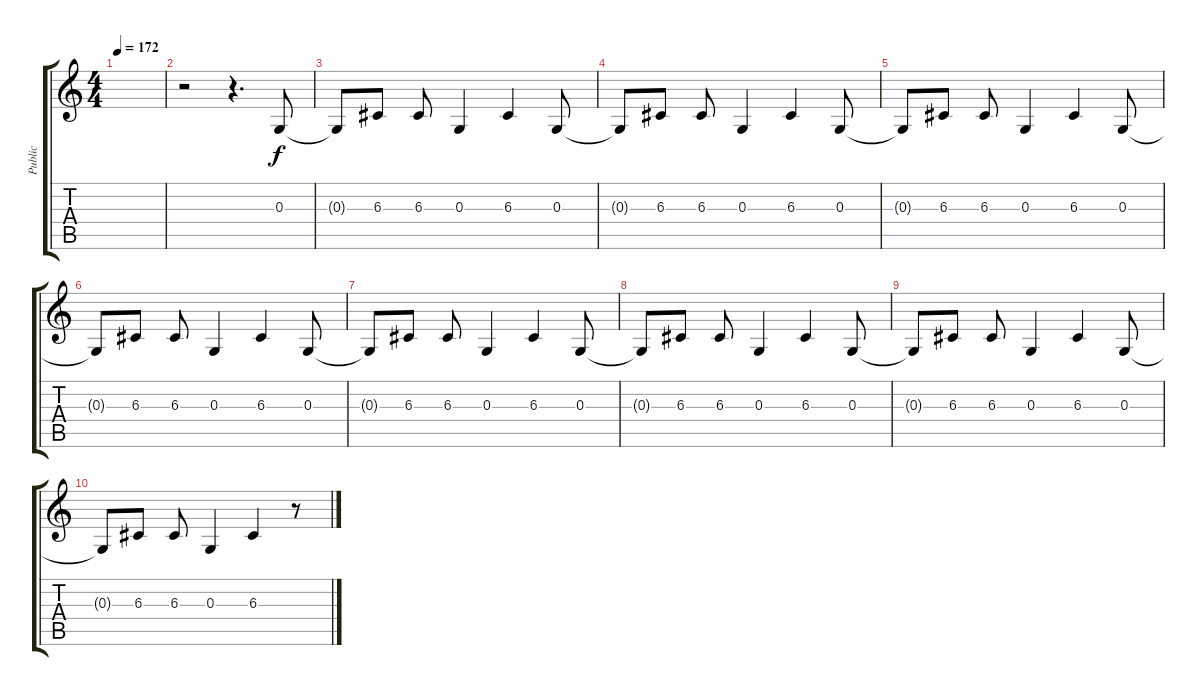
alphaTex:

\track ("Public" "Public") {instrument lead8bassandlead}
\staff {score tabs}
\tuning (E4 B3 G3 D3 A2 E2) {hide}
\ts (4 4)
\tempo 172
\clef g2
\ks c
|
r.2{instrument seashore} r.4{d} 0.3.8 |
0.3{t}.8 6.3.8 6.3.8 0.3.4 6.3.4 0.3.8 |
0.3{t}.8 6.3.8 6.3.8 0.3.4 6.3.4 0.3.8 |
0.3{t}.8 6.3.8 6.3.8 0.3.4 6.3.4 0.3.8 |
0.3{t}.8 6.3.8 6.3.8 0.3.4 6.3.4 0.3.8 |
0.3{t}.8 6.3.8 6.3.8 0.3.4 6.3.4 0.3.8 |
0.3{t}.8 6.3.8 6.3.8 0.3.4 6.3.4 0.3.8 |
0.3{t}.8 6.3.8 6.3.8 0.3.4 6.3.4 0.3.8 |
0.3{t}.8 6.3.8 6.3.8 0.3.4 6.3.4 r.8
